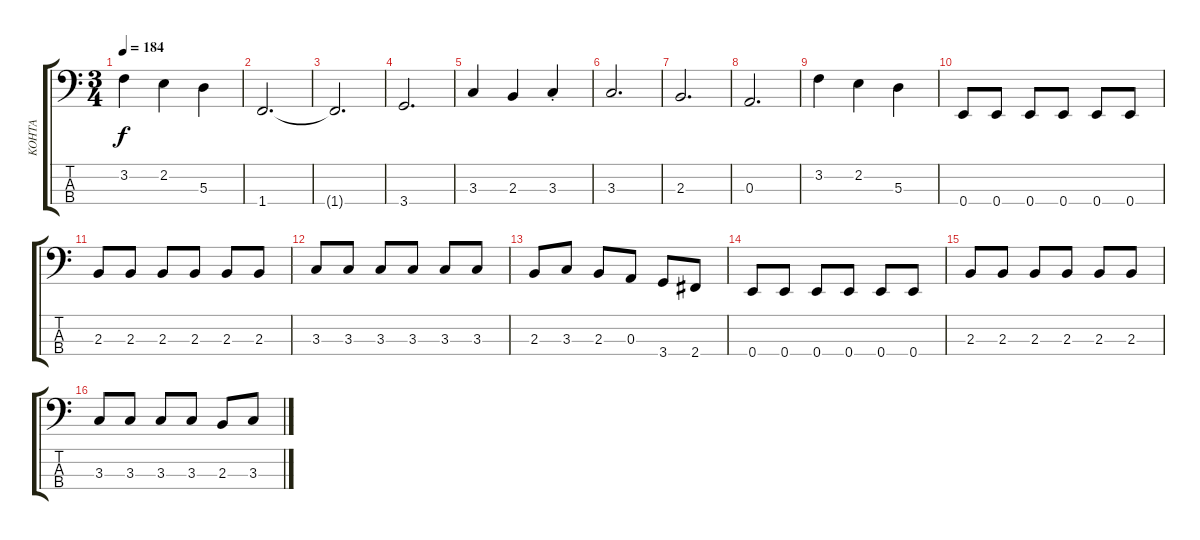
\track ("KOHTA" "KOHTA") {instrument electricbasspick}
\staff {score tabs}
\tuning (G2 D2 A1 E1) {hide}
\ts (3 4)
\tempo 184
\clef f4
\ks c
3.2.4{dy f} 2.2.4 5.3.4 |
1.4.2{d} |
1.4{t}.2{d} |
3.4.2{d} |
3.3.4 2.3.4 3.3{st}.4 |
3.3.2{d} |
2.3.2{d} |
0.3.2{d} |
3.2.4 2.2.4 5.3.4 |
0.4.8 0.4.8 0.4.8 0.4.8 0.4.8 0.4.8 |
2.3.8 2.3.8 2.3.8 2.3.8 2.3.8 2.3.8 |
3.3.8 3.3.8 3.3.8 3.3.8 3.3.8 3.3.8 |
2.3.8 3.3.8 2.3.8 0.3.8 3.4.8 2.4.8 |
0.4.8 0.4.8 0.4.8 0.4.8 0.4.8 0.4.8 |
2.3.8 2.3.8 2.3.8 2.3.8 2.3.8 2.3.8 |
3.3.8 3.3.8 3.3.8 3.3.8 2.3.8 3.3.8
